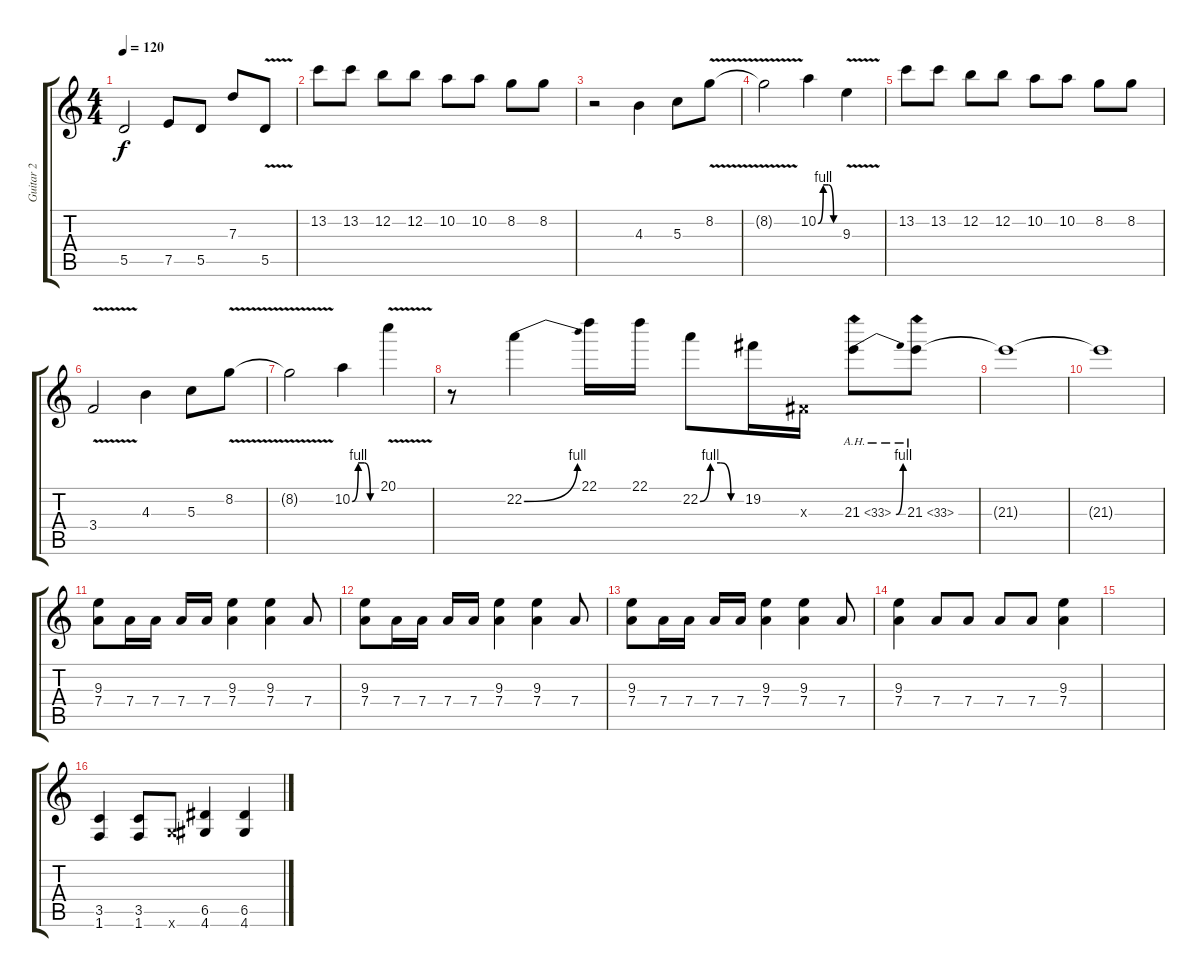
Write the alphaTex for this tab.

\track ("Guitar 2" "Guitar 2") {instrument distortionguitar}
\staff {score tabs}
\tuning (E4 B3 G3 D3 A2 E2) {hide}
\ts (4 4)
\tempo 120
\clef g2
\ks c
5.5.2{dy f} 7.5.8 5.5.8 7.3.8 5.5{v}.8 |
13.2.8 13.2.8 12.2.8 12.2.8 10.2.8 10.2.8 8.2.8 8.2.8 |
r.2 4.3.4 5.3.8 8.2{v}.8 |
8.2{t}.2 10.2{be (custom 0 0 15 4 30 4 45 0 60 0)}.4 9.3{v}.4 |
13.2.8 13.2.8 12.2.8 12.2.8 10.2.8 10.2.8 8.2.8 8.2.8 |
3.4{v}.2 4.3.4 5.3.8 8.2{v}.8 |
8.2{t}.2 10.2{be (custom 0 0 15 4 30 4 45 0 60 0)}.4 20.1{v}.4 |
r.8 22.2{be (bend 0 0 60 4)}.4 22.1.16 22.1.16 22.2{be (custom 0 0 15 4 30 4 45 0 60 0)}.8 19.2.16 -1.3{x}.16 21.3{be (bend 0 0 60 4) ah 12}.8 21.3{ah 12}.8 |
21.3{t}.1 |
21.3{t}.1 |
(9.3 7.4).8 7.4.16 7.4.16 7.4.16 7.4.16 (9.3 7.4).4 (9.3 7.4).4 7.4.8 |
(9.3 7.4).8 7.4.16 7.4.16 7.4.16 7.4.16 (9.3 7.4).4 (9.3 7.4).4 7.4.8 |
(9.3 7.4).8 7.4.16 7.4.16 7.4.16 7.4.16 (9.3 7.4).4 (9.3 7.4).4 7.4.8 |
(9.3 7.4).4 7.4.8 7.4.8 7.4.8 7.4.8 (9.3 7.4).4 |
|
(3.5 1.6).4 (3.5 1.6).8 3.6{x}.8 (6.5 4.6).4 (6.5 4.6).4
